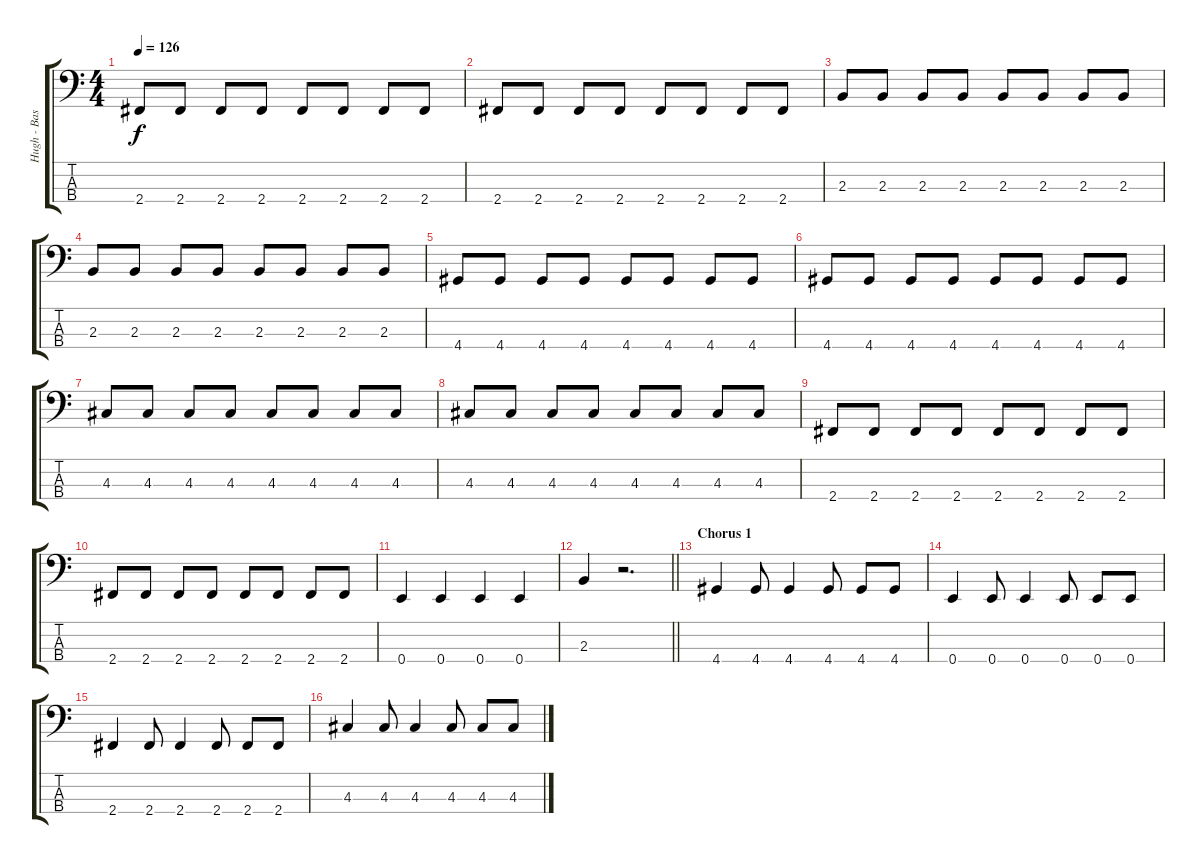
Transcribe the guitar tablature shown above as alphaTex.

\track ("Hugh - Bass" "Hugh - Bas") {instrument electricbassfinger}
\staff {score tabs}
\tuning (G2 D2 A1 E1) {hide}
\ts (4 4)
\tempo 126
\clef f4
\ks c
2.4.8{dy f} 2.4.8 2.4.8 2.4.8 2.4.8 2.4.8 2.4.8 2.4.8 |
2.4.8 2.4.8 2.4.8 2.4.8 2.4.8 2.4.8 2.4.8 2.4.8 |
2.3.8 2.3.8 2.3.8 2.3.8 2.3.8 2.3.8 2.3.8 2.3.8 |
2.3.8 2.3.8 2.3.8 2.3.8 2.3.8 2.3.8 2.3.8 2.3.8 |
4.4.8 4.4.8 4.4.8 4.4.8 4.4.8 4.4.8 4.4.8 4.4.8 |
4.4.8 4.4.8 4.4.8 4.4.8 4.4.8 4.4.8 4.4.8 4.4.8 |
4.3.8 4.3.8 4.3.8 4.3.8 4.3.8 4.3.8 4.3.8 4.3.8 |
4.3.8 4.3.8 4.3.8 4.3.8 4.3.8 4.3.8 4.3.8 4.3.8 |
2.4.8 2.4.8 2.4.8 2.4.8 2.4.8 2.4.8 2.4.8 2.4.8 |
2.4.8 2.4.8 2.4.8 2.4.8 2.4.8 2.4.8 2.4.8 2.4.8 |
0.4.4 0.4.4 0.4.4 0.4.4 |
\barLineRight lightlight
2.3.4 r.2{d} |
\section ("" "Chorus 1")
4.4.4{volume 11} 4.4.8 4.4.4 4.4.8 4.4.8 4.4.8 |
0.4.4 0.4.8 0.4.4 0.4.8 0.4.8 0.4.8 |
2.4.4 2.4.8 2.4.4 2.4.8 2.4.8 2.4.8 |
4.3.4 4.3.8 4.3.4 4.3.8 4.3.8 4.3.8
